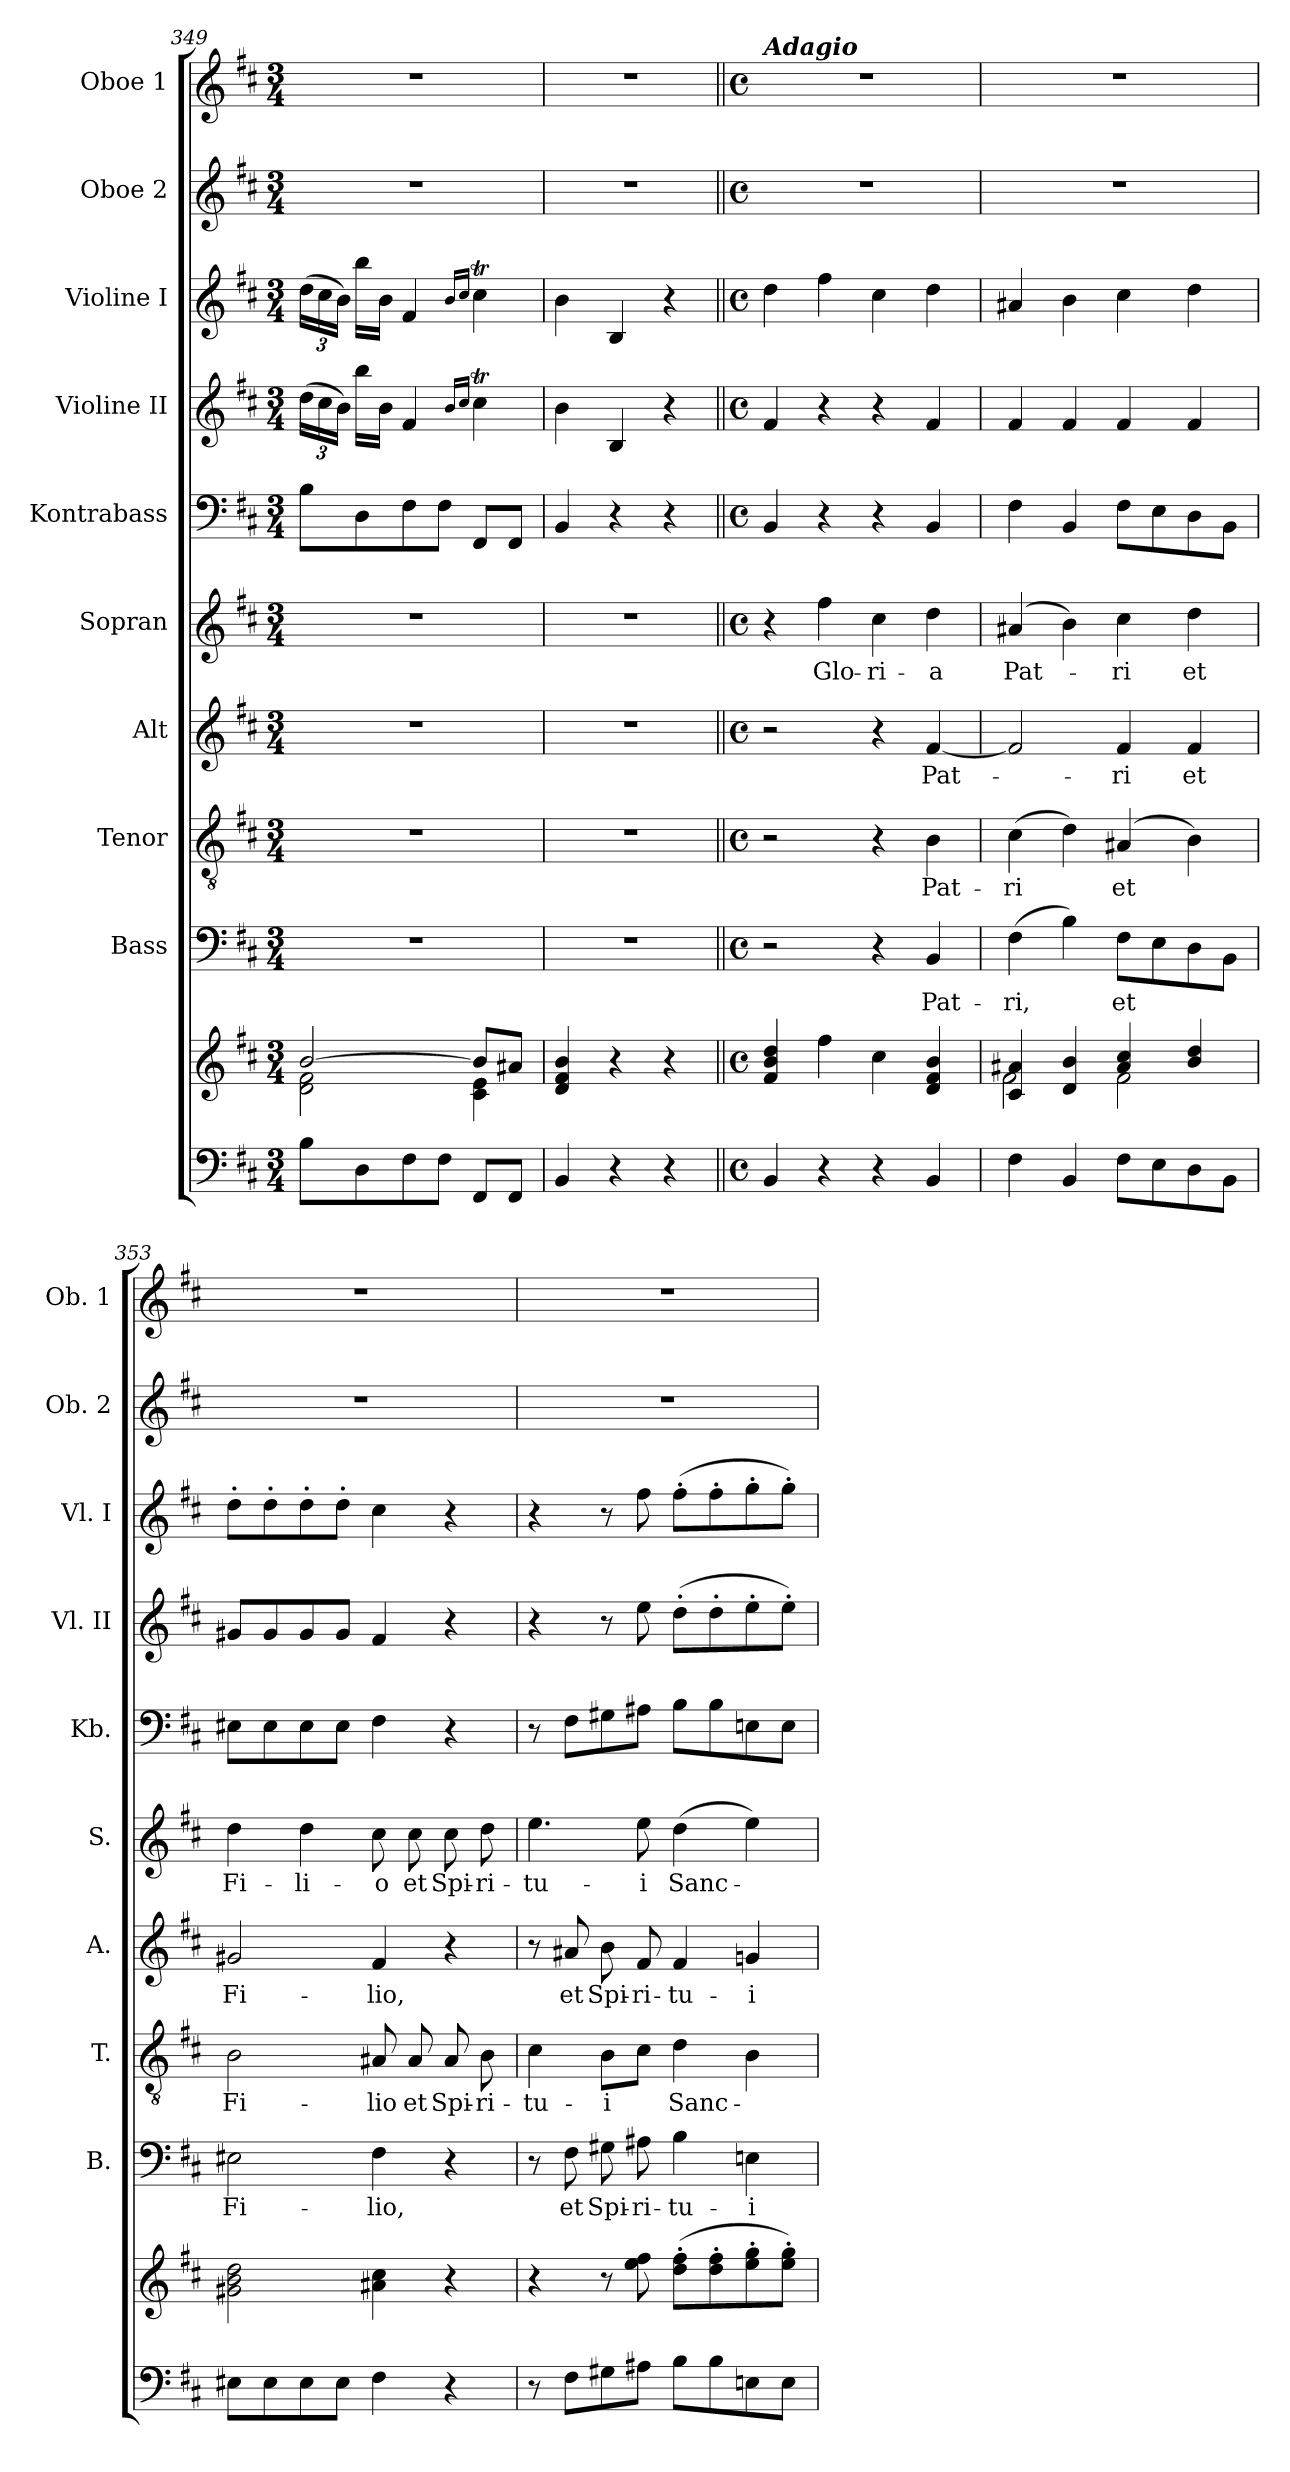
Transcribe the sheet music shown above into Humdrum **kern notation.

**kern	**kern	**kern	**text	**kern	**text	**kern	**text	**kern	**text	**kern	**kern	**kern	**kern	**kern
*part10	*part10	*part9	*part9	*part8	*part8	*part7	*part7	*part6	*part6	*part5	*part4	*part3	*part2	*part1
*staff11	*staff10	*staff9	*staff9	*staff8	*staff8	*staff7	*staff7	*staff6	*staff6	*staff5	*staff4	*staff3	*staff2	*staff1
*	*	*I"Bass	*	*I"Tenor	*	*I"Alt	*	*I"Sopran	*	*I"Kontrabass	*I"Violine II	*I"Violine I	*I"Oboe 2	*I"Oboe 1
*	*	*I'B.	*	*I'T.	*	*I'A.	*	*I'S.	*	*I'Kb.	*I'Vl. II	*I'Vl. I	*I'Ob. 2	*I'Ob. 1
!!LO:PB:g=z
*clefF4	*clefG2	*clefF4	*	*clefGv2	*	*clefG2	*	*clefG2	*	*clefF4	*clefG2	*clefG2	*clefG2	*clefG2
*	*	*	*	*	*	*	*	*	*	*ITrd7c12	*	*	*	*
*k[f#c#]	*k[f#c#]	*k[f#c#]	*	*k[f#c#]	*	*k[f#c#]	*	*k[f#c#]	*	*k[f#c#]	*k[f#c#]	*k[f#c#]	*k[f#c#]	*k[f#c#]
*D:	*D:	*D:	*	*D:	*	*D:	*	*D:	*	*D:	*D:	*D:	*D:	*D:
*M3/4	*M3/4	*M3/4	*	*M3/4	*	*M3/4	*	*M3/4	*	*M3/4	*M3/4	*M3/4	*M3/4	*M3/4
=349	=349	=349	=349	=349	=349	=349	=349	=349	=349	=349	=349	=349	=349	=349
*	*^	*	*	*	*	*	*	*	*	*	*	*	*	*
8B\L	[>2b/	2d\ 2f#\	2.r	.	2.r	.	2.r	.	2.r	.	8BB\L	(>24dd\LL	(>24dd\LL	2.r	2.r
.	.	.	.	.	.	.	.	.	.	.	.	24cc#\	24cc#\	.	.
.	.	.	.	.	.	.	.	.	.	.	.	24b\JJ)	24b\JJ)	.	.
8D\	.	.	.	.	.	.	.	.	.	.	8DD\	16bb\LL	16bb\LL	.	.
.	.	.	.	.	.	.	.	.	.	.	.	16b\JJ	16b\JJ	.	.
8F#\	.	.	.	.	.	.	.	.	.	.	8FF#\	4f#/	4f#/	.	.
8F#\J	.	.	.	.	.	.	.	.	.	.	8FF#\J	.	.	.	.
.	.	.	.	.	.	.	.	.	.	.	.	16qb/LL	16qb/LL	.	.
.	.	.	.	.	.	.	.	.	.	.	.	16qcc#/JJ	16qcc#/JJ	.	.
8FF#/L	8b/L]	4c#\ 4e\	.	.	.	.	.	.	.	.	8FFF#/L	4cc#t\	4cc#t\	.	.
8FF#/J	8a#X/J	.	.	.	.	.	.	.	.	.	8FFF#/J	.	.	.	.
*	*v	*v	*	*	*	*	*	*	*	*	*	*	*	*	*
=350	=350	=350	=350	=350	=350	=350	=350	=350	=350	=350	=350	=350	=350	=350
4BB/	4d/ 4f#/ 4b/	2.r	.	2.r	.	2.r	.	2.r	.	4BBB/	4b\	4b\	2.r	2.r
4r	4r	.	.	.	.	.	.	.	.	4r	4B/	4B/	.	.
4r	4r	.	.	.	.	.	.	.	.	4r	4r	4r	.	.
=351||	=351||	=351||	=351||	=351||	=351||	=351||	=351||	=351||	=351||	=351||	=351||	=351||	=351||	=351||
*M4/4	*M4/4	*M4/4	*	*M4/4	*	*M4/4	*	*M4/4	*	*M4/4	*M4/4	*M4/4	*M4/4	*M4/4
*met(c)	*met(c)	*met(c)	*	*met(c)	*	*met(c)	*	*met(c)	*	*met(c)	*met(c)	*met(c)	*met(c)	*met(c)
!	!	!	!	!	!	!	!	!	!	!	!	!	!	!LO:TX:a:Bi:t=Adagio
4BB/	4f#/ 4b/ 4dd/	2r	.	2r	.	2r	.	4r	.	4BBB/	4f#/	4dd\	1r	1r
!	!	!	!	!	!	!	!	!	!LO:LY:b	!	!	!	!	!
4r	4ff#\	.	.	.	.	.	.	4ff#\	Glo-	4r	4r	4ff#\	.	.
!	!	!	!	!	!	!	!	!	!LO:LY:b	!	!	!	!	!
4r	4cc#\	4r	.	4r	.	4r	.	4cc#\	-ri-	4r	4r	4cc#\	.	.
!	!	!	!LO:LY:b	!	!LO:LY:b	!	!LO:LY:b	!	!LO:LY:b	!	!	!	!	!
4BB/	4d/ 4f#/ 4b/	4BB/	Pat-	4B\	Pat-	[4f#/	Pat-	4dd\	-a	4BBB/	4f#/	4dd\	.	.
=352	=352	=352	=352	=352	=352	=352	=352	=352	=352	=352	=352	=352	=352	=352
*	*^	*	*	*	*	*	*	*	*	*	*	*	*	*
!	!	!	!	!LO:LY:b	!	!LO:LY:b	!	!	!	!LO:LY:b	!	!	!	!	!
4F#\	4c#/ 4a#X/	2f#\	(>4F#\	-ri,	(>4c#\	-ri	2f#/]	.	(4a#X/	Pat-	4FF#\	4f#/	4a#X/	1r	1r
4BB/	4d/ 4b/	.	4B\)	.	4d\)	.	.	.	4b\)	.	4BBB/	4f#/	4b\	.	.
!	!	!	!	!LO:LY:b	!	!LO:LY:b	!	!LO:LY:b	!	!LO:LY:b	!	!	!	!	!
8F#\L	4a#/ 4cc#/	2f#\	8F#\L	et	(4A#X/	et	4f#/	-ri	4cc#\	-ri	8FF#\L	4f#/	4cc#\	.	.
8E\	.	.	8E\	.	.	.	.	.	.	.	8EE\	.	.	.	.
!	!	!	!	!	!	!	!	!LO:LY:b	!	!LO:LY:b	!	!	!	!	!
8D\	4b/ 4dd/	.	8D\	.	4B\)	.	4f#/	et	4dd\	et	8DD\	4f#/	4dd\	.	.
8BB\J	.	.	8BB\J	.	.	.	.	.	.	.	8BBB\J	.	.	.	.
*	*v	*v	*	*	*	*	*	*	*	*	*	*	*	*	*
=353	=353	=353	=353	=353	=353	=353	=353	=353	=353	=353	=353	=353	=353	=353
!	!	!	!LO:LY:b	!	!LO:LY:b	!	!LO:LY:b	!	!LO:LY:b	!	!	!	!	!
8E#X\L	2g#X\ 2b\ 2dd\	2E#X\	Fi-	2B\	Fi-	2g#X/	Fi-	4dd\	Fi-	8EE#X\L	8g#X/L	8dd'>\L	1r	1r
8E#\	.	.	.	.	.	.	.	.	.	8EE#\	8g#/	8dd'>\	.	.
!	!	!	!	!	!	!	!	!	!LO:LY:b	!	!	!	!	!
8E#\	.	.	.	.	.	.	.	4dd\	-li-	8EE#\	8g#/	8dd'>\	.	.
8E#\J	.	.	.	.	.	.	.	.	.	8EE#\J	8g#/J	8dd'>\J	.	.
!	!	!	!LO:LY:b	!	!LO:LY:b	!	!LO:LY:b	!	!LO:LY:b	!	!	!	!	!
4F#\	4a#X\ 4cc#\	4F#\	-lio,	8A#X/	-lio	4f#/	-lio,	8cc#\	-o	4FF#\	4f#/	4cc#\	.	.
!	!	!	!	!	!LO:LY:b	!	!	!	!LO:LY:b	!	!	!	!	!
.	.	.	.	8A#/	et	.	.	8cc#\	et	.	.	.	.	.
!	!	!	!	!	!LO:LY:b	!	!	!	!LO:LY:b	!	!	!	!	!
4r	4r	4r	.	8A#/	Spi-	4r	.	8cc#\	Spi-	4r	4r	4r	.	.
!	!	!	!	!	!LO:LY:b	!	!	!	!LO:LY:b	!	!	!	!	!
.	.	.	.	8B\	-ri-	.	.	8dd\	-ri-	.	.	.	.	.
!!LO:PB:g=z
=354	=354	=354	=354	=354	=354	=354	=354	=354	=354	=354	=354	=354	=354	=354
!	!	!	!	!	!LO:LY:b	!	!	!	!LO:LY:b	!	!	!	!	!
8r	4r	8r	.	4c#\	-tu-	8r	.	4.ee\	-tu-	8r	4r	4r	1r	1r
!	!	!	!LO:LY:b	!	!	!	!LO:LY:b	!	!	!	!	!	!	!
8F#\L	.	8F#\	et	.	.	8a#X/	et	.	.	8FF#\L	.	.	.	.
!	!	!	!LO:LY:b	!	!LO:LY:b	!	!LO:LY:b	!	!	!	!	!	!	!
8G#X\	8r	8G#X\	Spi-	8B\L	-i	8b\	Spi-	.	.	8GG#X\	8r	8r	.	.
!	!	!	!LO:LY:b	!	!	!	!LO:LY:b	!	!LO:LY:b	!	!	!	!	!
8A#X\J	8ee\ 8ff#\	8A#X\	-ri-	8c#\J	.	8f#/	-ri-	8ee\	-i	8AA#X\J	8ee\	8ff#\	.	.
!	!	!	!LO:LY:b	!	!LO:LY:b	!	!LO:LY:b	!	!LO:LY:b	!	!	!	!	!
8B\L	(>8dd\'> 8ff#\'>L	4B\	-tu-	4d\	Sanc-	4f#/	-tu-	(>4dd\	Sanc-	8BB\L	(>8dd'>\L	(>8ff#'>\L	.	.
8B\	8dd\'> 8ff#\'>	.	.	.	.	.	.	.	.	8BB\	8dd'>\	8ff#'>\	.	.
!	!	!	!LO:LY:b	!	!	!	!LO:LY:b	!	!	!	!	!	!	!
8En\	8ee\'> 8gg\'>	4En\	-i	4B\	.	4gn/	-i	4ee\)	.	8EEn\	8ee'>\	8gg'>\	.	.
8E\J	8ee\'> 8gg\'>J)	.	.	.	.	.	.	.	.	8EE\J	8ee'>\J)	8gg'>\J)	.	.
=	=	=	=	=	=	=	=	=	=	=	=	=	=	=
*-	*-	*-	*-	*-	*-	*-	*-	*-	*-	*-	*-	*-	*-	*-
